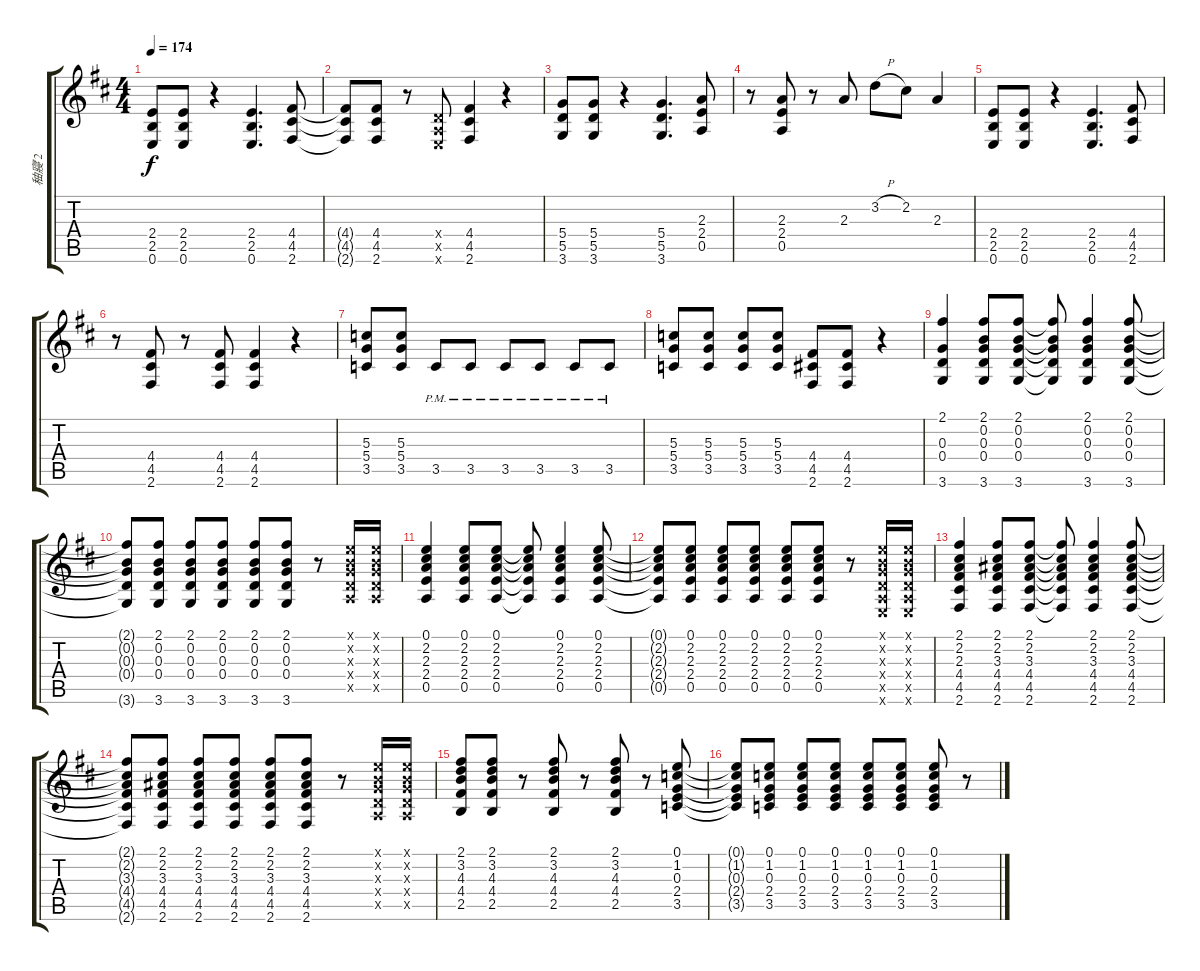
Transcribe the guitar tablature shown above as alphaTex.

\track ("秞寢 2" "秞寢 2") {instrument distortionguitar}
\staff {score tabs}
\tuning (E4 B3 G3 D3 A2 E2) {hide}
\ts (4 4)
\tempo 174
\clef g2
\ks d
(2.4 2.5 0.6).8{dy f} (2.4 2.5 0.6).8 r.4 (2.4 2.5 0.6).4{d} (4.4 4.5 2.6).8 |
(4.4{t} 4.5{t} 2.6{t}).8 (4.4 4.5 2.6).8 r.8 (0.4{x} 0.5{x} 0.6{x}).8 (4.4 4.5 2.6).4 r.4 |
(5.4 5.5 3.6).8 (5.4 5.5 3.6).8 r.4 (5.4 5.5 3.6).4{d} (2.3 2.4 0.5).8 |
r.8 (2.3 2.4 0.5).8 r.8 2.3.8 3.2{h}.8 2.2.8 2.3.4 |
(2.4 2.5 0.6).8 (2.4 2.5 0.6).8 r.4 (2.4 2.5 0.6).4{d} (4.4 4.5 2.6).8 |
r.8 (4.4 4.5 2.6).8 r.8 (4.4 4.5 2.6).8 (4.4 4.5 2.6).4 r.4 |
(5.3 5.4 3.5).8 (5.3 5.4 3.5).8 3.5{pm}.8 3.5{pm}.8 3.5{pm}.8 3.5{pm}.8 3.5{pm}.8 3.5{pm}.8 |
(5.3 5.4 3.5).8 (5.3 5.4 3.5).8 (5.3 5.4 3.5).8 (5.3 5.4 3.5).8 (4.4 4.5 2.6).8 (4.4 4.5 2.6).8 r.4 |
(2.1 0.3 0.4 3.6).4 (2.1 0.2 0.3 0.4 3.6).8 (2.1 0.2 0.3 0.4 3.6).8 (2.1{t} 0.2{t} 0.3{t} 0.4{t} 3.6{t}).8 (2.1 0.2 0.3 0.4 3.6).4 (2.1 0.2 0.3 0.4 3.6).8 |
(2.1{t} 0.2{t} 0.3{t} 0.4{t} 3.6{t}).8 (2.1 0.2 0.3 0.4 3.6).8 (2.1 0.2 0.3 0.4 3.6).8 (2.1 0.2 0.3 0.4 3.6).8 (2.1 0.2 0.3 0.4 3.6).8 (2.1 0.2 0.3 0.4 3.6).8 r.8 (0.1{x} 0.2{x} 0.3{x} 0.4{x} 0.5{x}).16 (0.1{x} 0.2{x} 0.3{x} 0.4{x} 0.5{x}).16 |
(0.1 2.2 2.3 2.4 0.5).4 (0.1 2.2 2.3 2.4 0.5).8 (0.1 2.2 2.3 2.4 0.5).8 (0.1{t} 2.2{t} 2.3{t} 2.4{t} 0.5{t}).8 (0.1 2.2 2.3 2.4 0.5).4 (0.1 2.2 2.3 2.4 0.5).8 |
(0.1{t} 2.2{t} 2.3{t} 2.4{t} 0.5{t}).8 (0.1 2.2 2.3 2.4 0.5).8 (0.1 2.2 2.3 2.4 0.5).8 (0.1 2.2 2.3 2.4 0.5).8 (0.1 2.2 2.3 2.4 0.5).8 (0.1 2.2 2.3 2.4 0.5).8 r.8 (0.1{x} 0.2{x} 0.3{x} 0.4{x} 0.5{x} 0.6{x}).16 (0.1{x} 0.2{x} 0.3{x} 0.4{x} 0.5{x} 0.6{x}).16 |
(2.1 2.2 2.3 4.4 4.5 2.6).4 (2.1 2.2 3.3 4.4 4.5 2.6).8 (2.1 2.2 3.3 4.4 4.5 2.6).8 (2.1{t} 2.2{t} 3.3{t} 4.4{t} 4.5{t} 2.6{t}).8 (2.1 2.2 3.3 4.4 4.5 2.6).4 (2.1 2.2 3.3 4.4 4.5 2.6).8 |
(2.1{t} 2.2{t} 3.3{t} 4.4{t} 4.5{t} 2.6{t}).8 (2.1 2.2 3.3 4.4 4.5 2.6).8 (2.1 2.2 3.3 4.4 4.5 2.6).8 (2.1 2.2 3.3 4.4 4.5 2.6).8 (2.1 2.2 3.3 4.4 4.5 2.6).8 (2.1 2.2 3.3 4.4 4.5 2.6).8 r.8 (0.1{x} 0.2{x} 0.3{x} 0.4{x} 0.5{x}).16 (0.1{x} 0.2{x} 0.3{x} 0.4{x} 0.5{x}).16 |
(2.1 3.2 4.3 4.4 2.5).8 (2.1 3.2 4.3 4.4 2.5).8 r.8 (2.1 3.2 4.3 4.4 2.5).8 r.8 (2.1 3.2 4.3 4.4 2.5).8 r.8 (0.1 1.2 0.3 2.4 3.5).8 |
(0.1{t} 1.2{t} 0.3{t} 2.4{t} 3.5{t}).8 (0.1 1.2 0.3 2.4 3.5).8 (0.1 1.2 0.3 2.4 3.5).8 (0.1 1.2 0.3 2.4 3.5).8 (0.1 1.2 0.3 2.4 3.5).8 (0.1 1.2 0.3 2.4 3.5).8 (0.1 1.2 0.3 2.4 3.5).8 r.8
